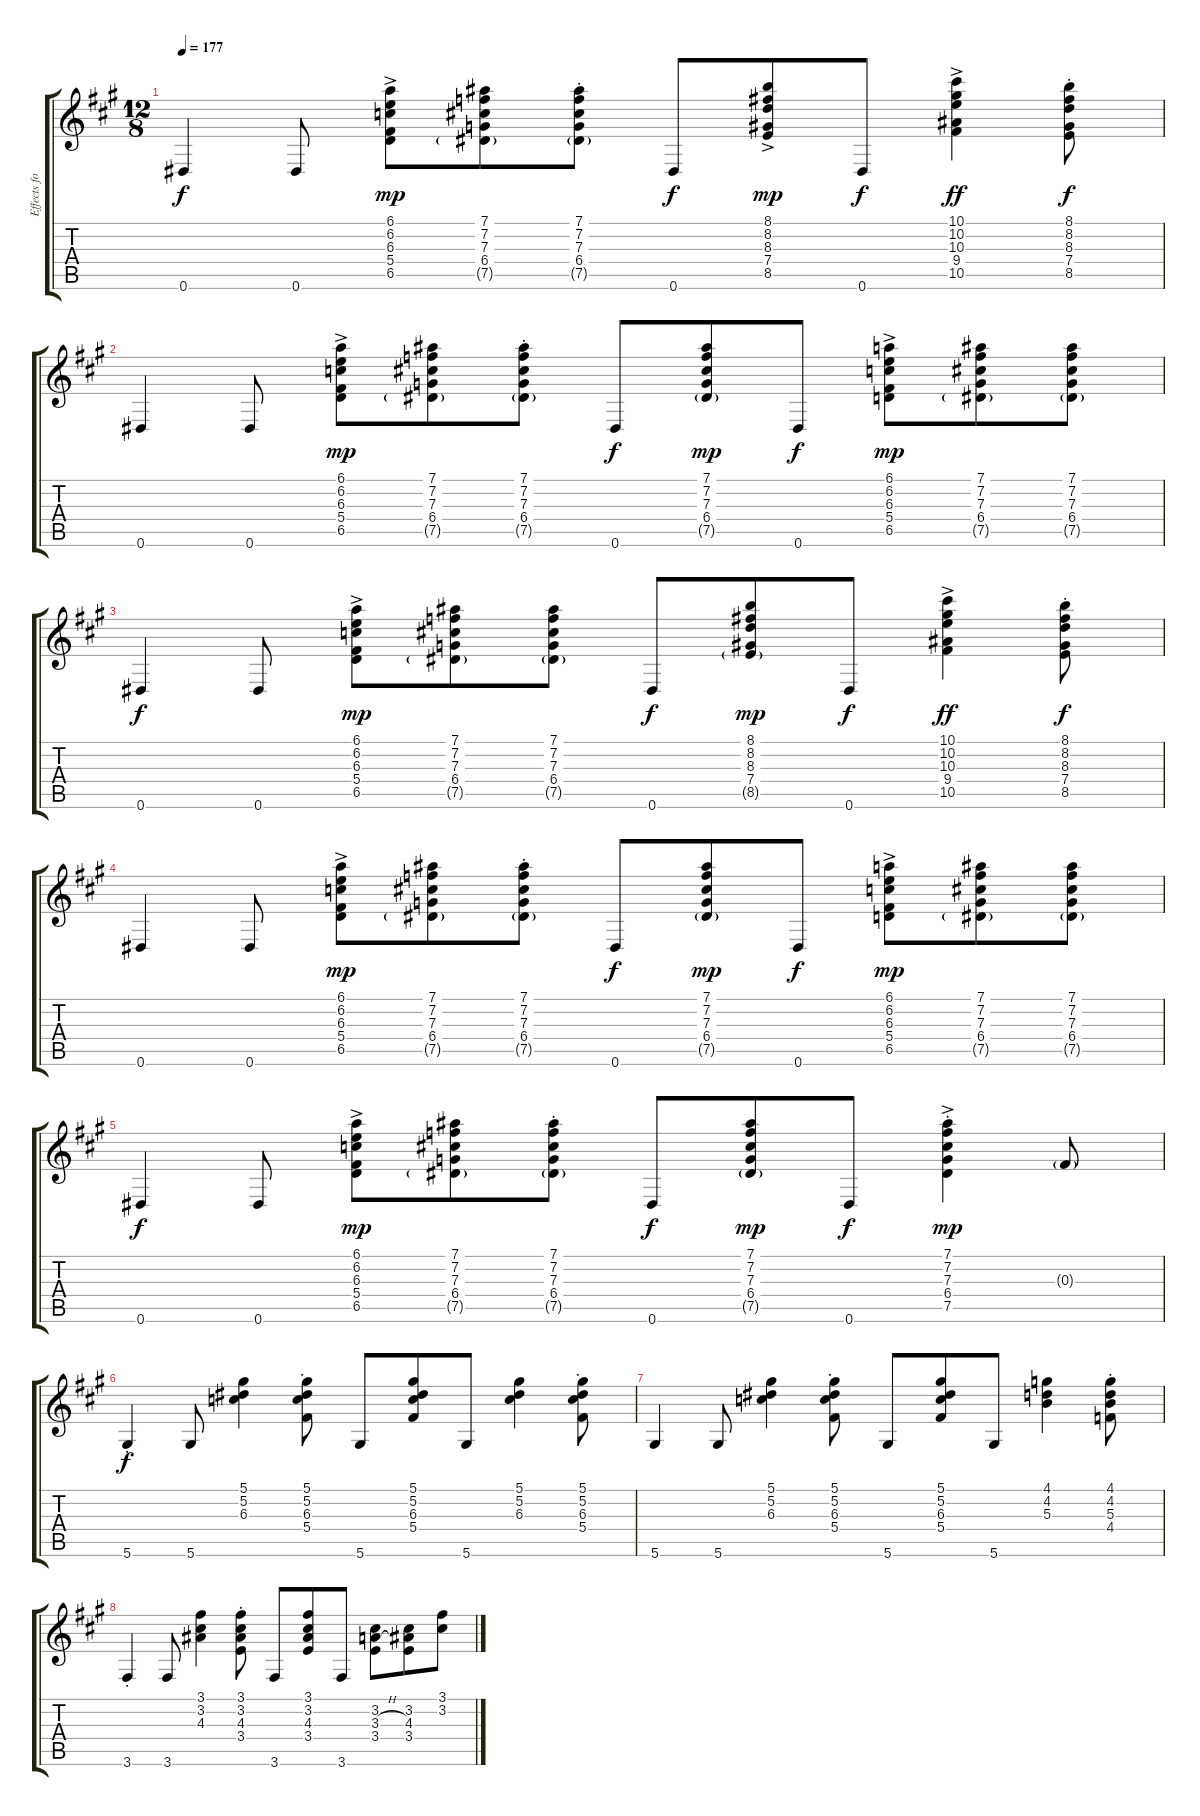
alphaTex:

\track ("Effects for Guitar 1" "Effects fo") {instrument electricguitarjazz}
\staff {score tabs}
\tuning (Eb4 Bb3 Gb3 Db3 Ab2 Eb2) {hide}
\ts (12 8)
\tempo 177
\clef g2
\ks a
0.6.4{dy f} 0.6.8 (6.1{ac} 6.2{ac} 6.3{ac} 5.4{ac} 6.5).8{dy mp} (7.1 7.2 7.3 6.4 7.5{g}).8 (7.1{st} 7.2{st} 7.3{st} 6.4{st} 7.5{g st}).8 0.6.8{dy f} (8.1{ac} 8.2{ac} 8.3{ac} 7.4{ac} 8.5).8{dy mp} 0.6.8{dy f} (10.1{ac} 10.2{ac} 10.3{ac} 9.4{ac} 10.5{ac}).4{dy ff} (8.1{st} 8.2{st} 8.3{st} 7.4{st} 8.5{st}).8{dy f} |
0.6.4 0.6.8 (6.1{ac} 6.2{ac} 6.3{ac} 5.4{ac} 6.5).8{dy mp} (7.1 7.2 7.3 6.4 7.5{g}).8 (7.1{st} 7.2{st} 7.3{st} 6.4{st} 7.5{g st}).8 0.6.8{dy f} (7.1 7.2 7.3 6.4 7.5{g}).8{dy mp} 0.6.8{dy f} (6.1{ac} 6.2{ac} 6.3{ac} 5.4{ac} 6.5).8{dy mp} (7.1 7.2 7.3 6.4 7.5{g}).8 (7.1 7.2 7.3 6.4 7.5{g}).8 |
0.6.4{dy f} 0.6.8 (6.1{ac} 6.2{ac} 6.3{ac} 5.4{ac} 6.5).8{dy mp} (7.1 7.2 7.3 6.4 7.5{g}).8 (7.1 7.2 7.3 6.4 7.5{g}).8 0.6.8{dy f} (8.1 8.2 8.3 7.4 8.5{g}).8{dy mp} 0.6.8{dy f} (10.1{ac} 10.2{ac} 10.3{ac} 9.4{ac} 10.5{ac}).4{dy ff} (8.1{st} 8.2{st} 8.3{st} 7.4{st} 8.5{st}).8{dy f} |
0.6.4 0.6.8 (6.1{ac} 6.2{ac} 6.3{ac} 5.4{ac} 6.5).8{dy mp} (7.1 7.2 7.3 6.4 7.5{g}).8 (7.1{st} 7.2{st} 7.3{st} 6.4{st} 7.5{g st}).8 0.6.8{dy f} (7.1 7.2 7.3 6.4 7.5{g}).8{dy mp} 0.6.8{dy f} (6.1{ac} 6.2{ac} 6.3{ac} 5.4{ac} 6.5).8{dy mp} (7.1 7.2 7.3 6.4 7.5{g}).8 (7.1 7.2 7.3 6.4 7.5{g}).8 |
0.6.4{dy f} 0.6.8 (6.1{ac} 6.2{ac} 6.3{ac} 5.4{ac} 6.5).8{dy mp} (7.1 7.2 7.3 6.4 7.5{g}).8 (7.1{st} 7.2{st} 7.3{st} 6.4{st} 7.5{g st}).8 0.6.8{dy f} (7.1 7.2 7.3 6.4 7.5{g}).8{dy mp} 0.6.8{dy f} (7.1{ac st} 7.2{ac st} 7.3{ac st} 6.4{ac st} 7.5{st}).4{dy mp} 0.3{g}.8 |
5.6{st}.4{dy f} 5.6.8 (5.1 5.2 6.3).4 (5.1{st} 5.2{st} 6.3{st} 5.4{st}).8 5.6.8 (5.1 5.2 6.3 5.4).8 5.6.8 (5.1 5.2 6.3).4 (5.1{st} 5.2{st} 6.3{st} 5.4{st}).8 |
5.6.4 5.6.8 (5.1 5.2 6.3).4 (5.1{st} 5.2{st} 6.3{st} 5.4{st}).8 5.6.8 (5.1 5.2 6.3 5.4).8 5.6.8 (4.1 4.2 5.3).4 (4.1{st} 4.2{st} 5.3{st} 4.4{st}).8 |
3.6{st}.4 3.6.8 (3.1 3.2 4.3).4 (3.1{st} 3.2{st} 4.3{st} 3.4{st}).8 3.6.8 (3.1 3.2 4.3 3.4).8 3.6.8 (3.2 3.3{h} 3.4).8 (3.2 4.3 3.4).8 (3.1 3.2).8
